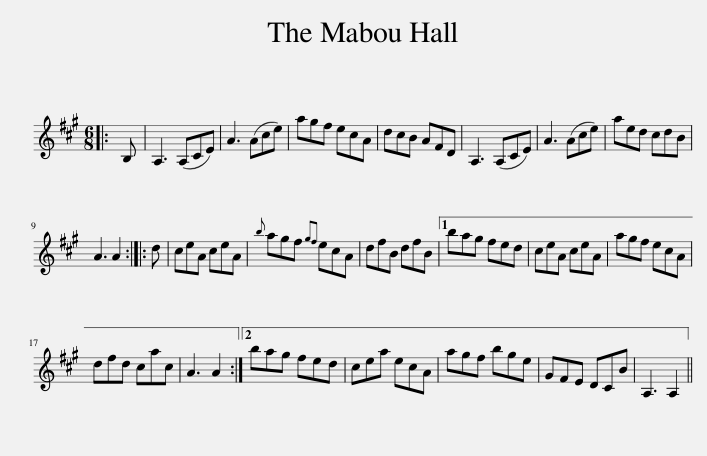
X:1
L:1/8
M:6/8
I:linebreak $
K:A
V:1 treble
V:1
|: B, | A,3 (A,CE) | A3 (Ace) | agf ecA | dcB AFD | %5
 A,3 (A,CE) | A3 (Ace) | aed cdB |$ A3 A2 :: d | %10
 ceA ceA |{b} agf{gf} ecA | dfB dfB |1 bag fed | ceA ceA | %15
 agf ecA |$ dfd cac | A3 A2 :|2 bag fed | cea ecA | %20
 agf bge | GFE DCB | A,3 A,2 || %23
